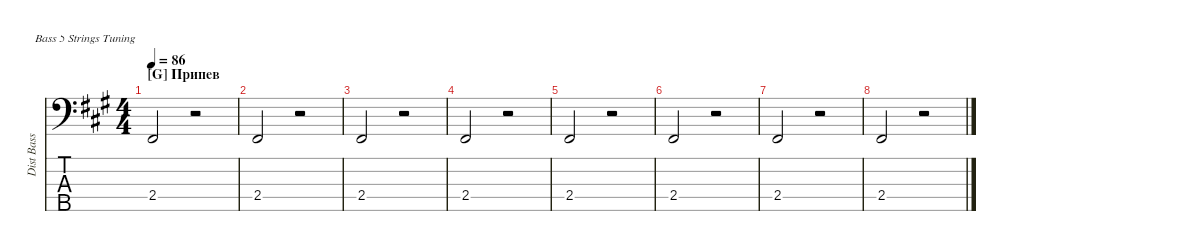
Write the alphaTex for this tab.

\defaultSystemsLayout 4
\hideDynamics
\bracketExtendMode nobrackets
\track ("Distortion Bass" "Dist Bass") {instrument acousticbass}
\staff {score tabs}
\tuning (G2 D2 A1 E1 B0)
\ts (4 4)
\section ("G" "Припев")
\tempo 86
\clef f4
\ks f#minor
2.4{acc #}.2{dy mf beam Up} r.2{beam Down} |
2.4{acc #}.2{beam Up} r.2{beam Down} |
2.4{acc #}.2{beam Up} r.2{beam Down} |
2.4{acc #}.2{beam Up} r.2{beam Down} |
2.4{acc #}.2{beam Up} r.2{beam Down} |
2.4{acc #}.2{beam Up} r.2{beam Down} |
2.4{acc #}.2{beam Up} r.2{beam Down} |
2.4{acc #}.2{beam Up} r.2{beam Down}
